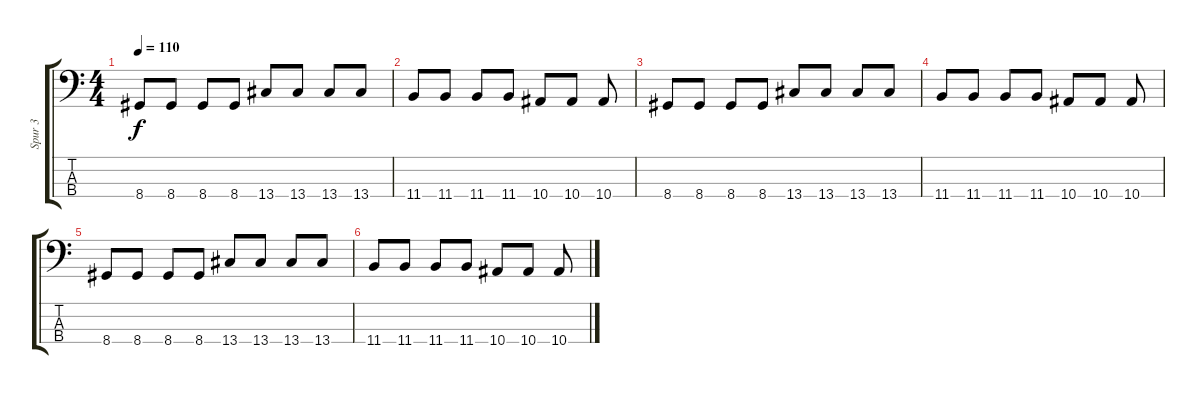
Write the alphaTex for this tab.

\track ("Spur 3" "Spur 3") {instrument electricbasspick}
\staff {score tabs}
\tuning (Eb2 Bb1 F1 C1) {hide}
\ts (4 4)
\tempo 110
\clef f4
\ks c
8.4.8{dy f} 8.4.8 8.4.8 8.4.8 13.4.8 13.4.8 13.4.8 13.4.8 |
11.4.8 11.4.8 11.4.8 11.4.8 10.4.8 10.4.8 10.4.8 |
8.4.8 8.4.8 8.4.8 8.4.8 13.4.8 13.4.8 13.4.8 13.4.8 |
11.4.8 11.4.8 11.4.8 11.4.8 10.4.8 10.4.8 10.4.8 |
8.4.8 8.4.8 8.4.8 8.4.8 13.4.8 13.4.8 13.4.8 13.4.8 |
11.4.8 11.4.8 11.4.8 11.4.8 10.4.8 10.4.8 10.4.8
